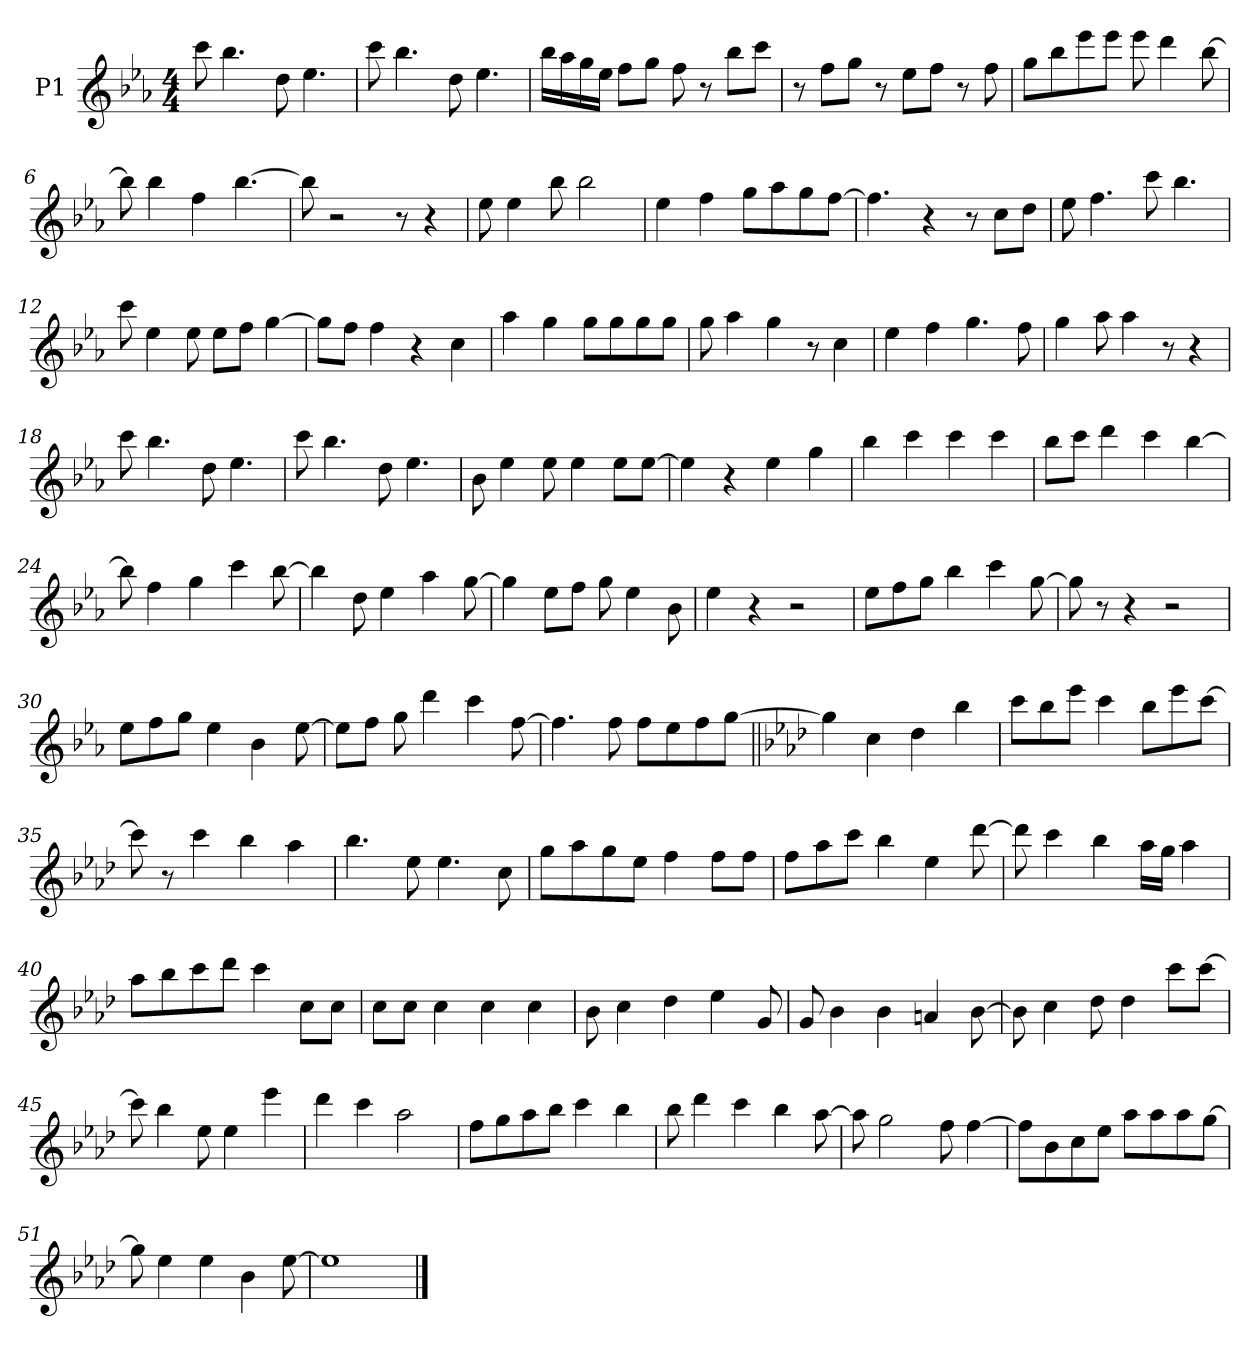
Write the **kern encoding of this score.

**kern
*part1
*staff1
*I"P1
!!LO:PB:g=z
*clefG2
*k[b-e-a-]
*E-:
*M4/4
*MM120
=1
8ccci\
4.bb-i\
8ddi\
4.ee-i\
=2
8ccci\
4.bb-i\
8ddi\
4.ee-i\
=3
16bb-i\LL
16aa-i\
16ggi\
16ee-i\JJ
8ffi\L
8ggi\J
8ffi\
8r
8bb-i\L
8ccci\J
=4
8r
8ffi\L
8ggi\J
8r
8ee-i\L
8ffi\J
8r
8ffi\
=5
8ggi\L
8bb-i\
8eee-i\
8eee-i\J
8eee-i\
4dddi\
[8bb-i\
!!LO:LB:g=z
=6
8bb-i\]
4bb-i\
4ffi\
[4.bb-i\
=7
8bb-i\]
2r
8r
4r
=8
8ee-i\
4ee-i\
8bb-i\
2bb-i\
=9
4ee-i\
4ffi\
8ggi\L
8aa-i\
8ggi\
[8ffi\J
=10
4.ffi\]
4r
8r
8cci\L
8ddi\J
=11
8ee-i\
4.ffi\
8ccci\
4.bb-i\
!!LO:LB:g=z
=12
8ccci\
4ee-i\
8ee-i\
8ee-i\L
8ffi\J
[4ggi\
=13
8ggi\L]
8ffi\J
4ffi\
4r
4cci\
=14
4aa-i\
4ggi\
8ggi\L
8ggi\
8ggi\
8ggi\J
=15
8ggi\
4aa-i\
4ggi\
8r
4cci\
=16
4ee-i\
4ffi\
4.ggi\
8ffi\
!!LO:LB:g=z
=17
4ggi\
8aa-i\
4aa-i\
8r
4r
=18
8ccci\
4.bb-i\
8ddi\
4.ee-i\
=19
8ccci\
4.bb-i\
8ddi\
4.ee-i\
=20
8b-i\
4ee-i\
8ee-i\
4ee-i\
8ee-i\L
[8ee-i\J
=21
4ee-i\]
4r
4ee-i\
4ggi\
=22
4bb-i\
4ccci\
4ccci\
4ccci\
!!LO:LB:g=z
=23
8bb-i\L
8ccci\J
4dddi\
4ccci\
[4bb-i\
=24
8bb-i\]
4ffi\
4ggi\
4ccci\
[8bb-i\
=25
4bb-i\]
8ddi\
4ee-i\
4aa-i\
[8ggi\
=26
4ggi\]
8ee-i\L
8ffi\J
8ggi\
4ee-i\
8b-i\
=27
4ee-i\
4r
2r
!!LO:LB:g=z
=28
8ee-i\L
8ffi\
8ggi\J
4bb-i\
4ccci\
[8ggi\
=29
8ggi\]
8r
4r
2r
=30
8ee-i\L
8ffi\
8ggi\J
4ee-i\
4b-i\
[8ee-i\
=31
8ee-i\L]
8ffi\J
8ggi\
4dddi\
4ccci\
[8ffi\
=32
4.ffi\]
8ffi\
8ffi\L
8ee-i\
8ffi\
[8ggi\J
!!LO:LB:g=z
=33||
*k[b-e-a-d-]
*A-:
4ggi\]
4cci\
4dd-i\
4bb-i\
=34
8ccci\L
8bb-i\
8eee-i\J
4ccci\
8bb-i\L
8eee-i\
[8ccci\J
=35
8ccci\]
8r
4ccci\
4bb-i\
4aa-i\
=36
4.bb-i\
8ee-i\
4.ee-i\
8cci\
=37
8ggi\L
8aa-i\
8ggi\
8ee-i\J
4ffi\
8ffi\L
8ffi\J
!!LO:LB:g=z
=38
8ffi\L
8aa-i\
8ccci\J
4bb-i\
4ee-i\
[8ddd-i\
=39
8ddd-i\]
4ccci\
4bb-i\
16aa-i\LL
16ggi\JJ
4aa-i\
=40
8aa-i\L
8bb-i\
8ccci\
8ddd-i\J
4ccci\
8cci\L
8cci\J
=41
8cci\L
8cci\J
4cci\
4cci\
4cci\
=42
8b-i\
4cci\
4dd-i\
4ee-i\
8gi/
!!LO:LB:g=z
=43
8gi/
4b-i\
4b-i\
4ani/
[8b-i\
=44
8b-i\]
4cci\
8dd-i\
4dd-i\
8ccci\L
[8ccci\J
=45
8ccci\]
4bb-i\
8ee-i\
4ee-i\
4eee-i\
=46
4ddd-i\
4ccci\
2aa-i\
=47
8ffi\L
8ggi\
8aa-i\
8bb-i\J
4ccci\
4bb-i\
!!LO:LB:g=z
=48
8bb-i\
4ddd-i\
4ccci\
4bb-i\
[8aa-i\
=49
8aa-i\]
2ggi\
8ffi\
[4ffi\
=50
8ffi\L]
8b-i\
8cci\
8ee-i\J
8aa-i\L
8aa-i\
8aa-i\
[8ggi\J
=51
8ggi\]
4ee-i\
4ee-i\
4b-i\
[8ee-i\
=52
1ee-i]
==
*-
